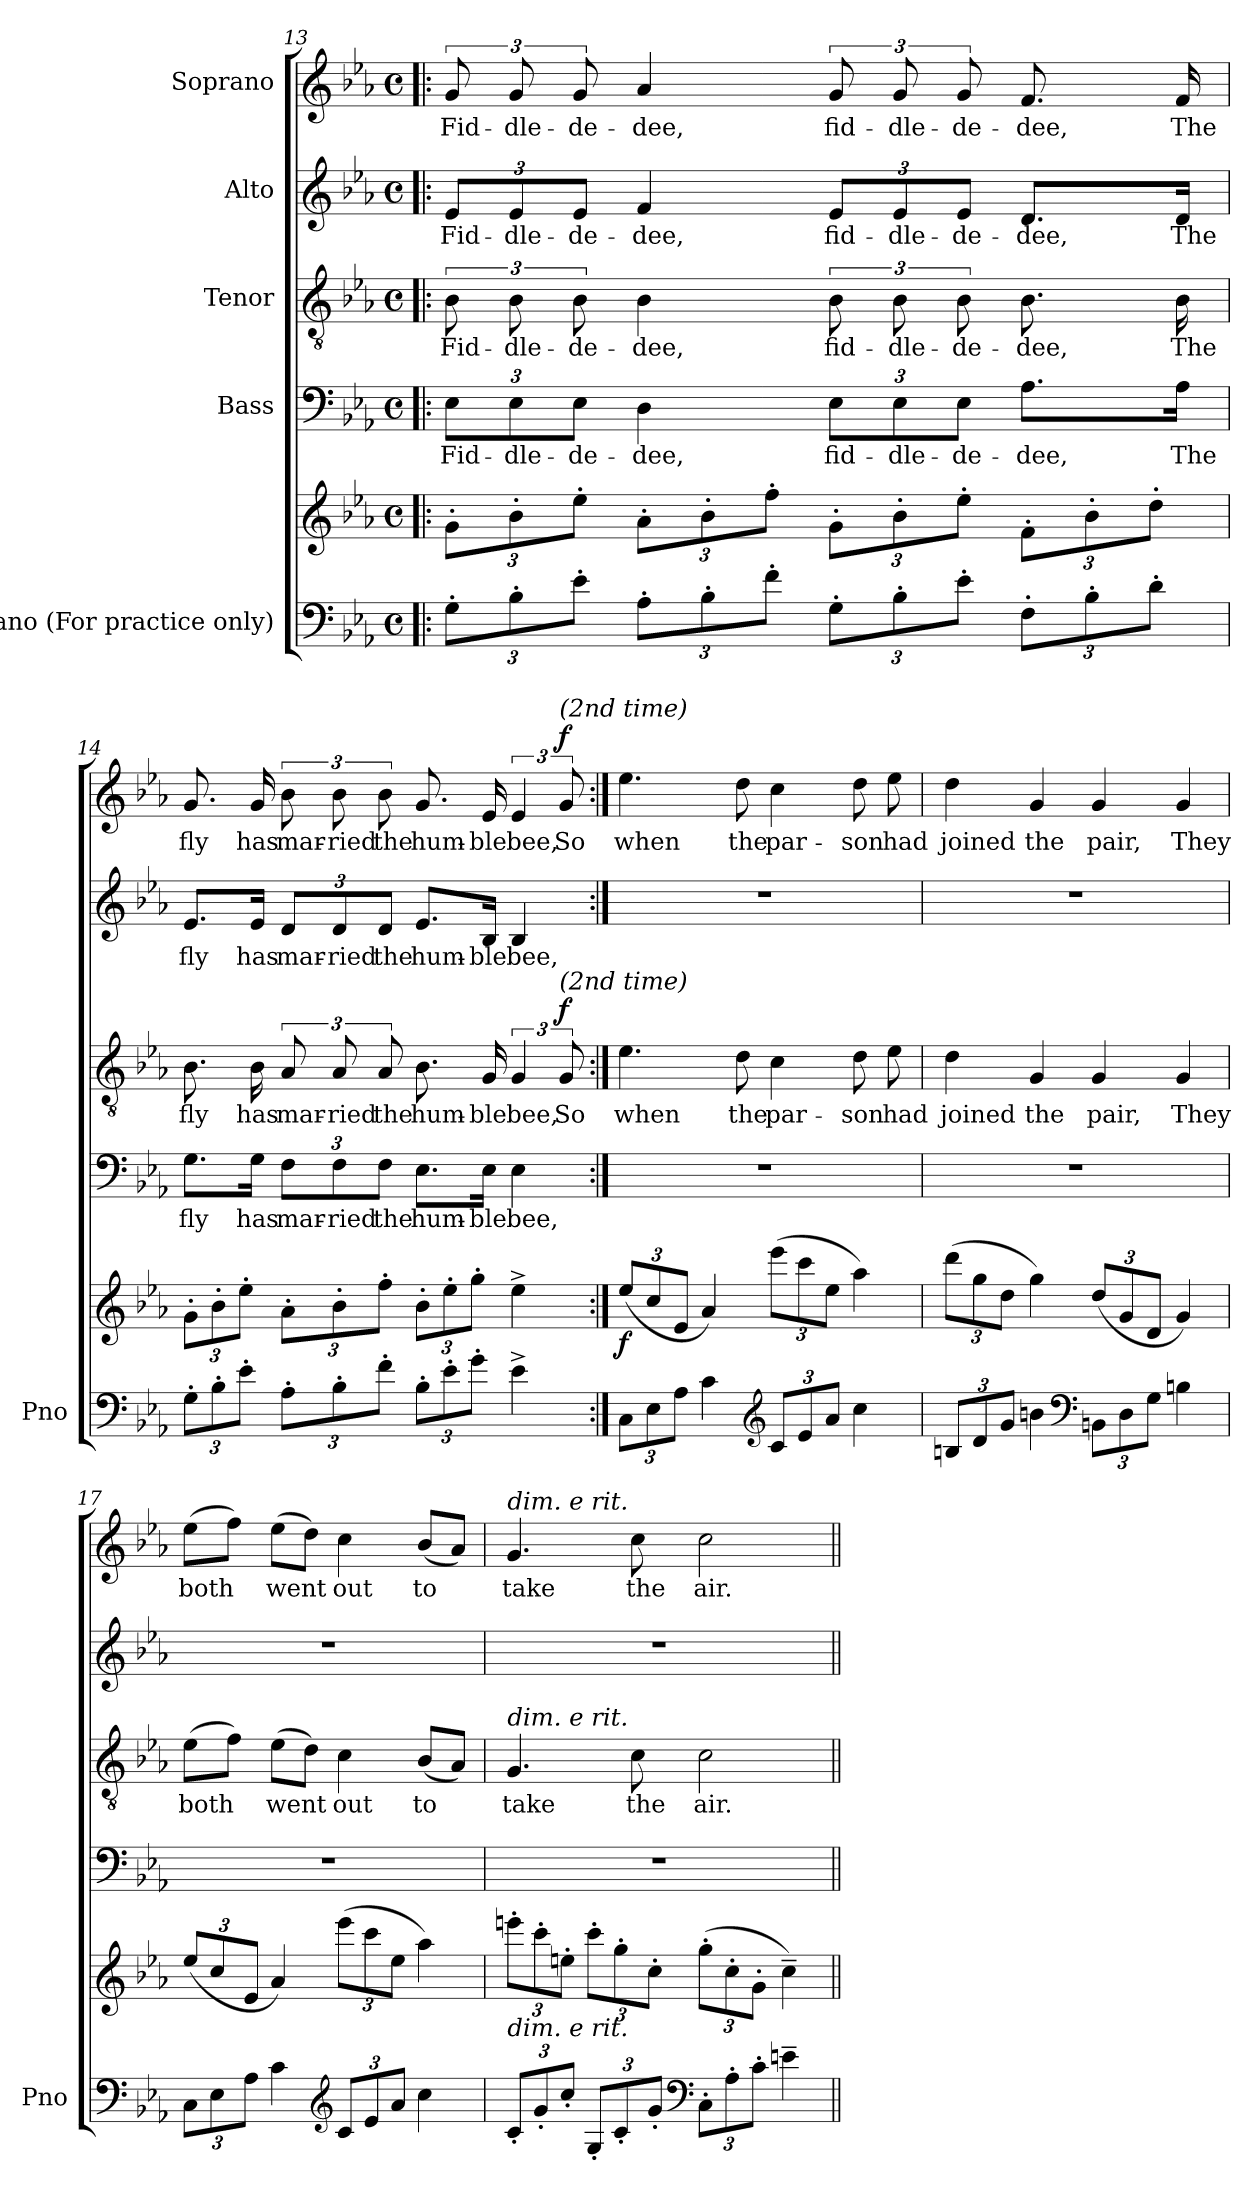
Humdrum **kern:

**kern	**kern	**dynam	**kern	**text	**dynam	**kern	**text	**dynam	**kern	**text	**dynam	**kern	**text	**dynam
*part5	*part5	*part5	*part4	*part4	*part4	*part3	*part3	*part3	*part2	*part2	*part2	*part1	*part1	*part1
*staff6	*staff5	*staff5/6	*staff4	*staff4	*staff4	*staff3	*staff3	*staff3	*staff2	*staff2	*staff2	*staff1	*staff1	*staff1
*I"Piano (For practice only)	*	*	*I"Bass	*	*	*I"Tenor	*	*	*I"Alto	*	*	*I"Soprano	*	*
*I'Pno	*	*	*	*	*	*	*	*	*	*	*	*	*	*
*clefF4	*clefG2	*	*clefF4	*	*	*clefGv2	*	*	*clefG2	*	*	*clefG2	*	*
*k[b-e-a-]	*k[b-e-a-]	*	*k[b-e-a-]	*	*	*k[b-e-a-]	*	*	*k[b-e-a-]	*	*	*k[b-e-a-]	*	*
*M4/4	*M4/4	*	*M4/4	*	*	*M4/4	*	*	*M4/4	*	*	*M4/4	*	*
*met(c)	*met(c)	*	*met(c)	*	*	*met(c)	*	*	*met(c)	*	*	*met(c)	*	*
*Xbrackettup	*Xbrackettup	*	*	*	*	*	*	*	*	*	*	*	*	*
=13!|:	=13!|:	=13!|:	=13!|:	=13!|:	=13!|:	=13!|:	=13!|:	=13!|:	=13!|:	=13!|:	=13!|:	=13!|:	=13!|:	=13!|:
!	!	!LO:DY:b	!	!	!	!	!	!	!	!	!	!	!	!
!	!	!LO:DY:n=1:b	!	!	!	!	!	!	!	!	!	!	!	!
!	!	!LO:DY:n=2:b	!	!	!LO:DY:a	!	!	!	!	!	!	!	!	!
!	!	!	!	!	!LO:DY:n=1:a	!	!	!	!	!	!	!	!	!
!	!	!	!	!	!LO:DY:n=2:a	!	!	!	!	!	!	!	!	!
!	!	!	!	!	!LO:DY:n=3:a	!	!	!LO:DY:a	!	!	!	!	!	!
!	!	!	!	!	!	!	!	!LO:DY:n=1:a	!	!	!	!	!	!
!	!	!	!	!	!	!	!	!LO:DY:n=2:a	!	!	!	!	!	!
!	!	!	!	!	!	!	!	!LO:DY:n=3:a	!	!	!LO:DY:a	!	!	!
!	!	!	!	!	!	!	!	!	!	!	!LO:DY:n=1:a	!	!	!
!	!	!	!	!	!	!	!	!	!	!	!LO:DY:n=2:a	!	!	!
!	!	!	!	!	!	!	!	!	!	!	!LO:DY:n=3:a	!	!	!LO:DY:a
!	!	!	!	!	!	!	!	!	!	!	!	!	!	!LO:DY:n=1:a
!	!	!	!	!	!	!	!	!	!	!	!	!	!	!LO:DY:n=2:a
!	!	!	!	!	!	!	!	!	!	!	!	!	!	!LO:DY:n=3:a
12G'\L	12g'\L	other-dynamics f other-dynamics	12E-\L	Fid-	other-dynamics f other-dynamics pp	12B-\	Fid-	other-dynamics f other-dynamics pp	12e-/L	Fid-	other-dynamics f other-dynamics pp	12g/	Fid-	other-dynamics f other-dynamics pp
12B-'\	12b-'\	.	12E-\	-dle-	.	12B-\	-dle-	.	12e-/	-dle-	.	12g/	-dle-	.
!	!	!LO:DY:n=3:b	!	!	!	!	!	!	!	!	!	!	!	!
!	!	!LO:DY:n=4:b	!	!	!	!	!	!	!	!	!	!	!	!
12e-'\J	12ee-'\J	other-dynamics pp	12E-\J	-de-	.	12B-\	-de-	.	12e-/J	-de-	.	12g/	-de-	.
12A-'\L	12a-'\L	.	4D\	-dee,	.	4B-\	-dee,	.	4f/	-dee,	.	4a-/	-dee,	.
12B-'\	12b-'\	.	.	.	.	.	.	.	.	.	.	.	.	.
12f'\J	12ff'\J	.	.	.	.	.	.	.	.	.	.	.	.	.
12G'\L	12g'\L	.	12E-\L	fid-	.	12B-\	fid-	.	12e-/L	fid-	.	12g/	fid-	.
12B-'\	12b-'\	.	12E-\	-dle-	.	12B-\	-dle-	.	12e-/	-dle-	.	12g/	-dle-	.
12e-'\J	12ee-'\J	.	12E-\J	-de-	.	12B-\	-de-	.	12e-/J	-de-	.	12g/	-de-	.
12F'\L	12f'\L	.	8.A-\L	-dee,	.	8.B-\	-dee,	.	8.d/L	-dee,	.	8.f/	-dee,	.
12B-'\	12b-'\	.	.	.	.	.	.	.	.	.	.	.	.	.
12d'\J	12dd'\J	.	.	.	.	.	.	.	.	.	.	.	.	.
.	.	.	16A-\Jk	The	.	16B-\	The	.	16d/Jk	The	.	16f/	The	.
=14	=14	=14	=14	=14	=14	=14	=14	=14	=14	=14	=14	=14	=14	=14
12G'\L	12g'\L	.	8.G\L	fly	.	8.B-\	fly	.	8.e-/L	fly	.	8.g/	fly	.
12B-'\	12b-'\	.	.	.	.	.	.	.	.	.	.	.	.	.
12e-'\J	12ee-'\J	.	.	.	.	.	.	.	.	.	.	.	.	.
.	.	.	16G\Jk	has	.	16B-\	has	.	16e-/Jk	has	.	16g/	has	.
12A-'\L	12a-'\L	.	12F\L	mar-	.	12A-/	mar-	.	12d/L	mar-	.	12b-\	mar-	.
12B-'\	12b-'\	.	12F\	-ried	.	12A-/	-ried	.	12d/	-ried	.	12b-\	-ried	.
12f'\J	12ff'\J	.	12F\J	the	.	12A-/	the	.	12d/J	the	.	12b-\	the	.
12B-'\L	12b-'\L	.	8.E-\L	hum-	.	8.B-\	hum-	.	8.e-/L	hum-	.	8.g/	hum-	.
12e-'\	12ee-'\	.	.	.	.	.	.	.	.	.	.	.	.	.
12g'\J	12gg'\J	.	.	.	.	.	.	.	.	.	.	.	.	.
.	.	.	16E-\Jk	-ble	.	16G/	-ble	.	16B-/Jk	-ble	.	16e-/	-ble	.
4e-^\	4ee-^\	.	4E-\	bee,	.	6G/	bee,	.	4B-/	bee,	.	6e-/	bee,	.
!	!	!	!	!	!	!	!	!	!	!	!	!LO:TX:i:t=(2nd time)	!	!
!	!	!	!	!	!	!LO:TX:i:t=(2nd time)	!	!	!	!	!	!	!	!
!	!	!	!	!	!	!	!	!LO:DY:a	!	!	!	!	!	!LO:DY:a
.	.	.	.	.	.	12G!/	So	f	.	.	.	12g!/	So	f
=15:|!	=15:|!	=15:|!	=15:|!	=15:|!	=15:|!	=15:|!	=15:|!	=15:|!	=15:|!	=15:|!	=15:|!	=15:|!	=15:|!	=15:|!
!	!	!LO:DY:b	!	!	!	!	!	!	!	!	!	!	!	!
12C\L	(>12ee-/L	f	1r	.	.	4.e-\	when	.	1r	.	.	4.ee-\	when	.
12E-\	12cc/	.	.	.	.	.	.	.	.	.	.	.	.	.
12A-\J	12e-/J	.	.	.	.	.	.	.	.	.	.	.	.	.
4c\	4a-/)	.	.	.	.	.	.	.	.	.	.	.	.	.
.	.	.	.	.	.	8d\	the	.	.	.	.	8dd\	the	.
*clefG2	*	*	*	*	*	*	*	*	*	*	*	*	*	*
12c/L	(12eee-\L	.	.	.	.	4c\	par-	.	.	.	.	4cc\	par-	.
12e-/	12ccc\	.	.	.	.	.	.	.	.	.	.	.	.	.
12a-/J	12ee-\J	.	.	.	.	.	.	.	.	.	.	.	.	.
4cc\	4aa-\)	.	.	.	.	8d\	-son	.	.	.	.	8dd\	-son	.
.	.	.	.	.	.	8e-\	had	.	.	.	.	8ee-\	had	.
=16	=16	=16	=16	=16	=16	=16	=16	=16	=16	=16	=16	=16	=16	=16
12Bn/L	(12ddd\L	.	1r	.	.	4d\	joined	.	1r	.	.	4dd\	joined	.
12d/	12gg\	.	.	.	.	.	.	.	.	.	.	.	.	.
12g/J	12dd\J	.	.	.	.	.	.	.	.	.	.	.	.	.
4bn\	4gg\)	.	.	.	.	4G/	the	.	.	.	.	4g/	the	.
*clefF4	*	*	*	*	*	*	*	*	*	*	*	*	*	*
12BBn\L	(>12dd/L	.	.	.	.	4G/	pair,	.	.	.	.	4g/	pair,	.
12D\	12g/	.	.	.	.	.	.	.	.	.	.	.	.	.
12G\J	12d/J	.	.	.	.	.	.	.	.	.	.	.	.	.
4Bn\	4g/)	.	.	.	.	4G/	They	.	.	.	.	4g/	They	.
=17	=17	=17	=17	=17	=17	=17	=17	=17	=17	=17	=17	=17	=17	=17
*brackettup	*	*	*	*	*	*	*	*	*	*	*	*	*	*
12C\L	(>12ee-/L	.	1r	.	.	(8e-\L	both	.	1r	.	.	(8ee-\L	both	.
12E-\	12cc/	.	.	.	.	.	.	.	.	.	.	.	.	.
.	.	.	.	.	.	8f\J)	.	.	.	.	.	8ff\J)	.	.
12A-\J	12e-/J	.	.	.	.	.	.	.	.	.	.	.	.	.
4c\	4a-/)	.	.	.	.	(8e-\L	went	.	.	.	.	(8ee-\L	went	.
.	.	.	.	.	.	8d\J)	.	.	.	.	.	8dd\J)	.	.
*clefG2	*	*	*	*	*	*	*	*	*	*	*	*	*	*
*	*brackettup	*	*	*	*	*	*	*	*	*	*	*	*	*
12c/L	(12eee-\L	.	.	.	.	4c\	out	.	.	.	.	4cc\	out	.
12e-/	12ccc\	.	.	.	.	.	.	.	.	.	.	.	.	.
12a-/J	12ee-\J	.	.	.	.	.	.	.	.	.	.	.	.	.
4cc\	4aa-\)	.	.	.	.	(8B-/L	to	.	.	.	.	(8b-/L	to	.
.	.	.	.	.	.	8A-/J)	.	.	.	.	.	8a-/J)	.	.
=18	=18	=18	=18	=18	=18	=18	=18	=18	=18	=18	=18	=18	=18	=18
!	!	!	!	!	!	!	!	!	!	!	!	!LO:TX:a:i:t=dim. e rit.	!	!
!	!	!	!	!	!	!LO:TX:a:i:t=dim. e rit.	!	!	!	!	!	!	!	!
!	!LO:TX:b:i:t=dim. e rit.	!	!	!	!	!	!	!	!	!	!	!	!	!
12c'/L	12eeen'\L	.	1r	.	.	4.G/	take	.	1r	.	.	4.g/	take	.
12g'/	12ccc'\	.	.	.	.	.	.	.	.	.	.	.	.	.
12cc'/J	12een'\J	.	.	.	.	.	.	.	.	.	.	.	.	.
*Xbrackettup	*	*	*	*	*	*	*	*	*	*	*	*	*	*
12G'/L	12ccc'\L	.	.	.	.	.	.	.	.	.	.	.	.	.
12c'/	12gg'\	.	.	.	.	.	.	.	.	.	.	.	.	.
.	.	.	.	.	.	8c\	the	.	.	.	.	8cc\	the	.
12g'/J	12cc'\J	.	.	.	.	.	.	.	.	.	.	.	.	.
*clefF4	*	*	*	*	*	*	*	*	*	*	*	*	*	*
*brackettup	*	*	*	*	*	*	*	*	*	*	*	*	*	*
12C'\L	(12gg'\L	.	.	.	.	2c\	air.	.	.	.	.	2cc\	air.	.
12A-'\	12cc'\	.	.	.	.	.	.	.	.	.	.	.	.	.
12c'\J	12g'\J	.	.	.	.	.	.	.	.	.	.	.	.	.
4en~\	4cc~\)	.	.	.	.	.	.	.	.	.	.	.	.	.
=||	=||	=||	=||	=||	=||	=||	=||	=||	=||	=||	=||	=||	=||	=||
*-	*-	*-	*-	*-	*-	*-	*-	*-	*-	*-	*-	*-	*-	*-
